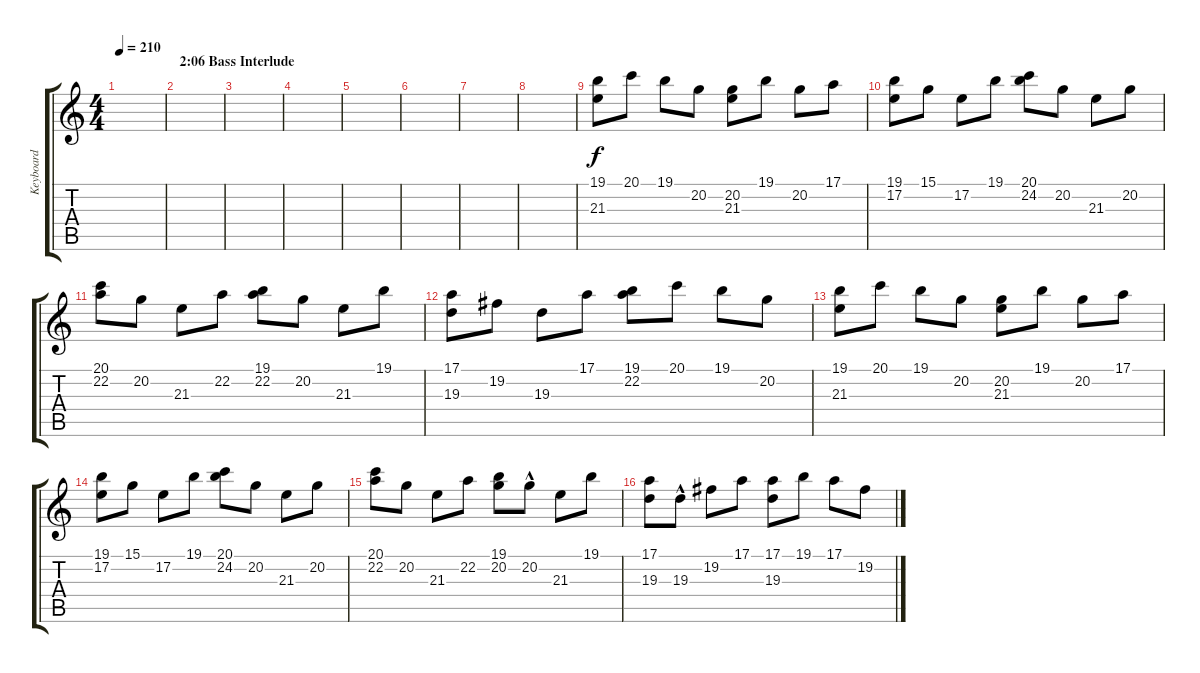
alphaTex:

\track ("Keyboard" "Keyboard") {instrument stringensemble1}
\staff {score tabs}
\tuning (E4 B3 G3 D3 A2 E2) {hide}
\ts (4 4)
\tempo 210
\clef g2
\ks c
|
\section ("" "2:06 Bass Interlude")
|
|
|
|
|
|
|
(19.1 21.3).8 20.1.8 19.1.8 20.2.8 (20.2 21.3).8 19.1.8 20.2.8 17.1.8 |
(19.1 17.2).8 15.1.8 17.2.8 19.1.8 (20.1 24.2).8 20.2.8 21.3.8 20.2.8 |
(20.1 22.2).8 20.2.8 21.3.8 22.2.8 (19.1 22.2).8 20.2.8 21.3.8 19.1.8 |
(17.1 19.3).8 19.2.8 19.3.8 17.1.8 (19.1 22.2).8 20.1.8 19.1.8 20.2.8 |
(19.1 21.3).8 20.1.8 19.1.8 20.2.8 (20.2 21.3).8 19.1.8 20.2.8 17.1.8 |
(19.1 17.2).8 15.1.8 17.2.8 19.1.8 (20.1 24.2).8 20.2.8 21.3.8 20.2.8 |
(20.1 22.2).8 20.2.8 21.3.8 22.2.8 (19.1 20.2).8 20.2{hac}.8 21.3.8 19.1.8 |
(17.1 19.3).8 19.3{hac}.8 19.2.8 17.1.8 (17.1 19.3).8 19.1.8 17.1.8 19.2.8
